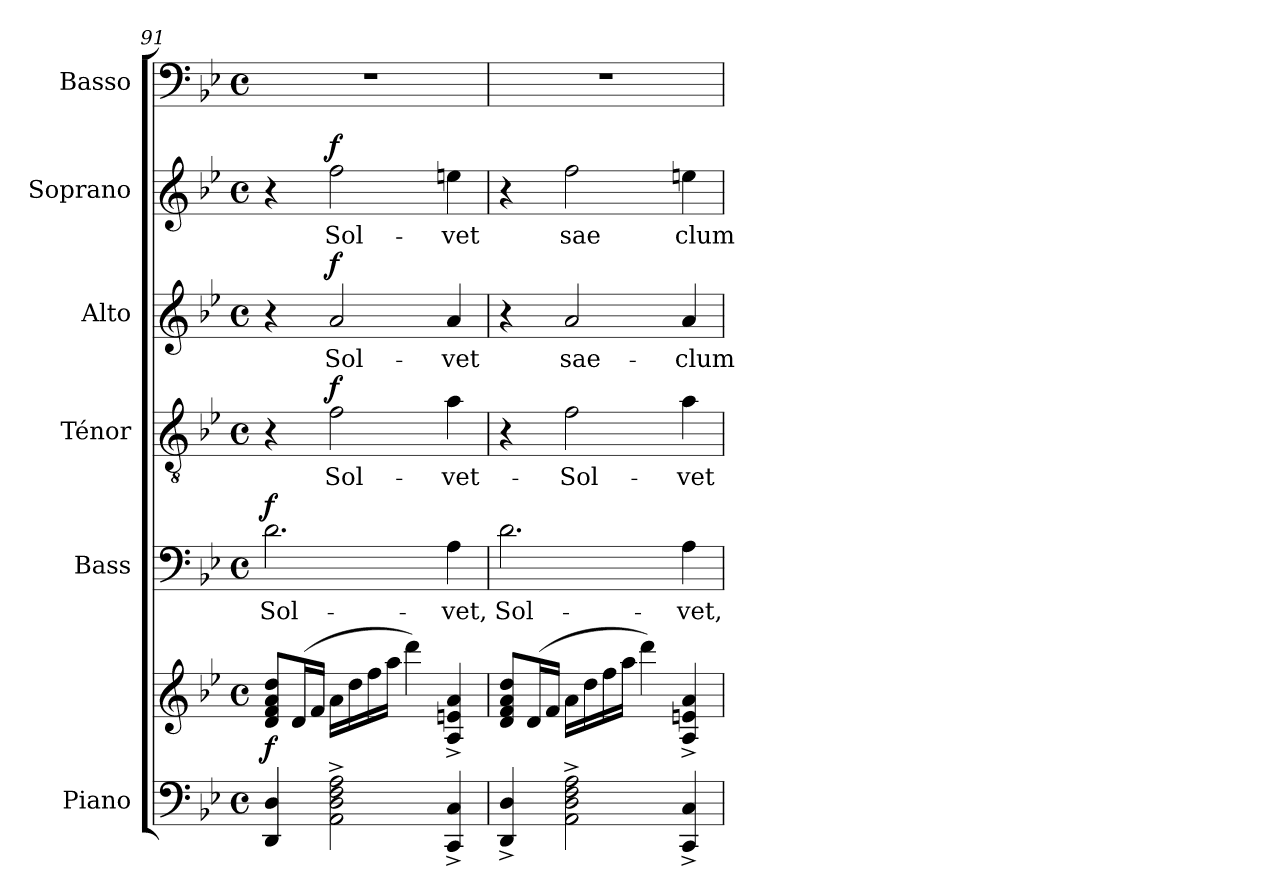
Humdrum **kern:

**kern	**kern	**dynam	**kern	**text	**dynam	**kern	**text	**dynam	**kern	**text	**dynam	**kern	**text	**dynam	**kern
*part6	*part6	*part6	*part5	*part5	*part5	*part4	*part4	*part4	*part3	*part3	*part3	*part2	*part2	*part2	*part1
*staff7	*staff6	*staff6/7	*staff5	*staff5	*staff5	*staff4	*staff4	*staff4	*staff3	*staff3	*staff3	*staff2	*staff2	*staff2	*staff1
*I"Piano	*	*	*I"Bass	*	*	*I"Ténor	*	*	*I"Alto	*	*	*I"Soprano	*	*	*I"Basso
*I'Pno.	*	*	*I'B.	*	*	*I'T.	*	*	*I'A.	*	*	*I'S.	*	*	*I'B
*clefF4	*clefG2	*	*clefF4	*	*	*clefGv2	*	*	*clefG2	*	*	*clefG2	*	*	*clefF4
*k[b-e-]	*k[b-e-]	*	*k[b-e-]	*	*	*k[b-e-]	*	*	*k[b-e-]	*	*	*k[b-e-]	*	*	*k[b-e-]
*M4/4	*M4/4	*	*M4/4	*	*	*M4/4	*	*	*M4/4	*	*	*M4/4	*	*	*M4/4
*met(c)	*met(c)	*	*met(c)	*	*	*met(c)	*	*	*met(c)	*	*	*met(c)	*	*	*met(c)
=91	=91	=91	=91	=91	=91	=91	=91	=91	=91	=91	=91	=91	=91	=91	=91
!	!	!LO:DY:a=2	!	!LO:LY:b	!LO:DY:a	!	!	!	!	!	!	!	!	!	!
4DD/ 4D/	8d/ 8f/ 8a/ 8dd/L	f	2.d\	Sol-	f	4r	.	.	4r	.	.	4r	.	.	1r
.	(>16d/L	.	.	.	.	.	.	.	.	.	.	.	.	.	.
.	16f/JJ	.	.	.	.	.	.	.	.	.	.	.	.	.	.
!	!	!	!	!	!	!	!LO:LY:b	!LO:DY:b	!	!LO:LY:b	!LO:DY:b	!	!LO:LY:b	!LO:DY:b	!
2AA\^ 2D\^ 2F\^ 2A\^	16a\LL	.	.	.	.	2f\	Sol-	f	2a/	Sol-	f	2ff\	Sol-	f	.
.	16dd\	.	.	.	.	.	.	.	.	.	.	.	.	.	.
.	16ff\	.	.	.	.	.	.	.	.	.	.	.	.	.	.
.	16aa\JJ	.	.	.	.	.	.	.	.	.	.	.	.	.	.
.	4ddd\)	.	.	.	.	.	.	.	.	.	.	.	.	.	.
!	!	!	!	!LO:LY:b	!	!	!LO:LY:b	!	!	!LO:LY:b	!	!	!LO:LY:b	!	!
4CC/^ 4C/^	4A/^ 4en/^ 4a/^	.	4A\	-vet,	.	4a\	-vet-	.	4a/	-vet	.	4een\	-vet	.	.
!!LO:PB:g=z
=92	=92	=92	=92	=92	=92	=92	=92	=92	=92	=92	=92	=92	=92	=92	=92
!	!	!	!	!LO:LY:b	!	!	!	!	!	!	!	!	!	!	!
4DD/^ 4D/^	8d/ 8f/ 8a/ 8dd/L	.	2.d\	Sol-	.	4r	.	.	4r	.	.	4r	.	.	1r
.	(>16d/L	.	.	.	.	.	.	.	.	.	.	.	.	.	.
.	16f/JJ	.	.	.	.	.	.	.	.	.	.	.	.	.	.
!	!	!	!	!	!	!	!LO:LY:b	!	!	!LO:LY:b	!	!	!LO:LY:b	!	!
2AA\^ 2D\^ 2F\^ 2A\^	16a\LL	.	.	.	.	2f\	Sol-	.	2a/	sae-	.	2ff\	sae	.	.
.	16dd\	.	.	.	.	.	.	.	.	.	.	.	.	.	.
.	16ff\	.	.	.	.	.	.	.	.	.	.	.	.	.	.
.	16aa\JJ	.	.	.	.	.	.	.	.	.	.	.	.	.	.
.	4ddd\)	.	.	.	.	.	.	.	.	.	.	.	.	.	.
!	!	!	!	!LO:LY:b	!	!	!LO:LY:b	!	!	!LO:LY:b	!	!	!LO:LY:b	!	!
4CC/^ 4C/^	4A/^ 4en/^ 4a/^	.	4A\	-vet,	.	4a\	-vet-	.	4a/	-clum	.	4een\	-clum	.	.
=	=	=	=	=	=	=	=	=	=	=	=	=	=	=	=
*-	*-	*-	*-	*-	*-	*-	*-	*-	*-	*-	*-	*-	*-	*-	*-
